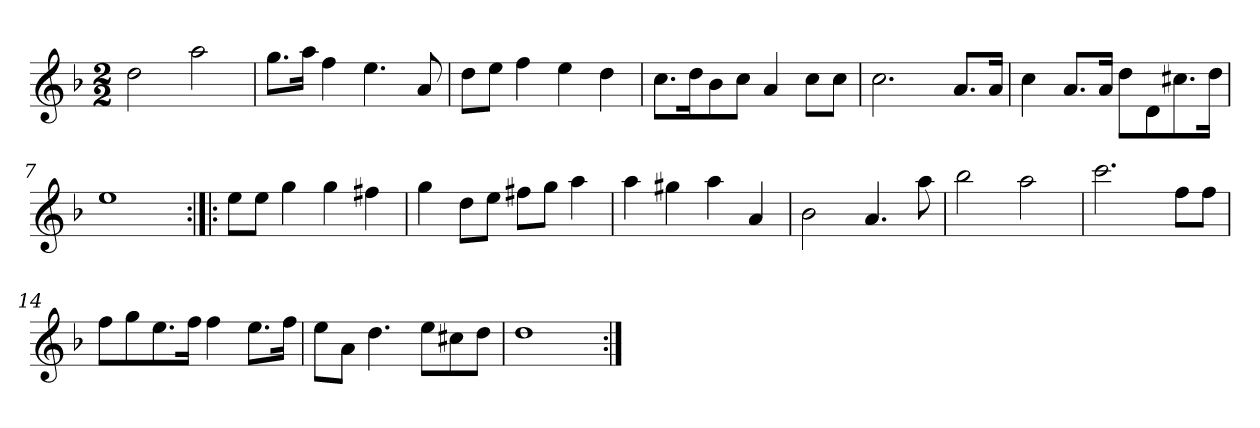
**kern
*part1
*staff1
*clefG2
*k[b-]
*d:
*M2/2
*MM120
=1
2dd
2aa
=2
8.gg\L
16aa\Jk
4ff
4.ee
8a
=3
8dd\L
8ee\J
4ff
4ee
4dd
=4
8.cc\L
16dd\K
8b-\
8cc\J
4a
8cc\L
8cc\J
=5
2.cc
8.a/L
16a/Jk
=6
4cc
8.a/L
16a/Jk
8dd\L
8d\
8.cc#X\
16dd\Jk
=7
1ee
=8:|!|:
8ee\L
8ee\J
4gg
4gg
4ff#X
=9
4gg
8dd\L
8ee\J
8ff#X\L
8gg\J
4aa
=10
4aa
4gg#X
4aa
4a
=11
2b-
4.a
8aa
=12
2bb-
2aa
=13
2.ccc
8ff\L
8ff\J
=14
8ff\L
8gg\
8.ee\
16ff\Jk
4ff
8.ee\L
16ff\Jk
=15
8ee\L
8a\J
4.dd
8ee\L
8cc#X\
8dd\J
=16
1dd
=:|!
*-
